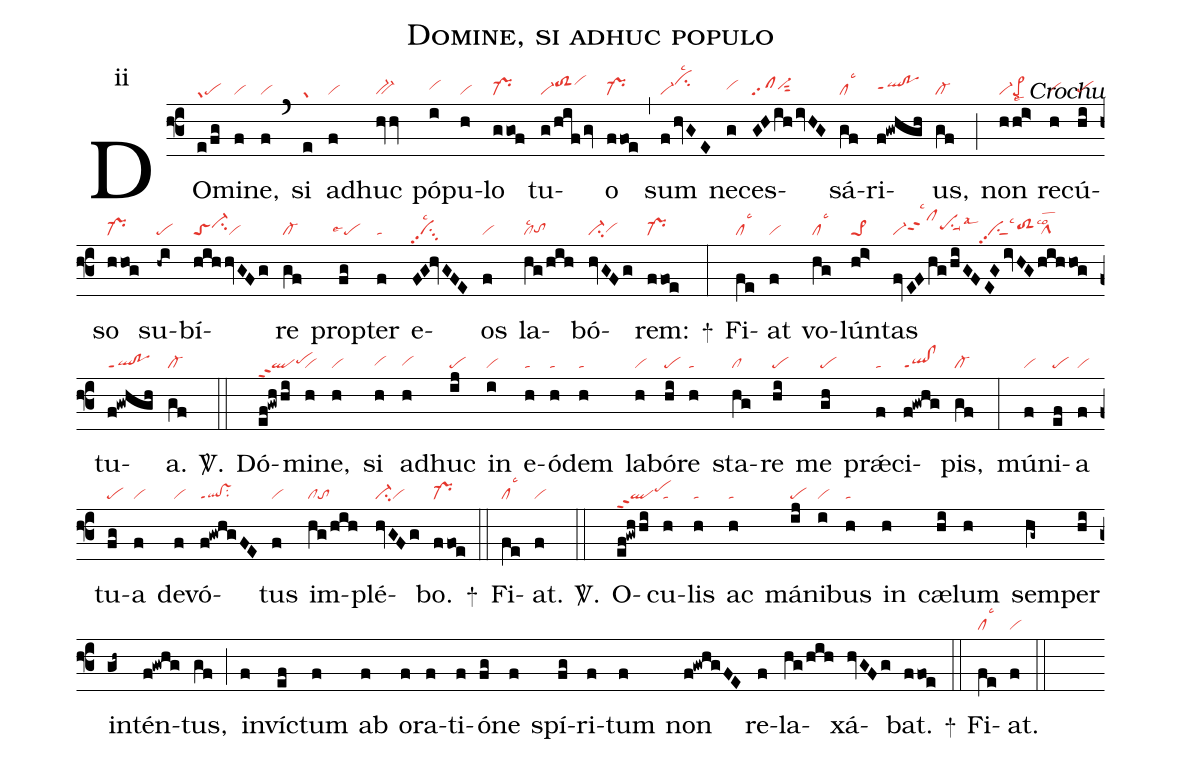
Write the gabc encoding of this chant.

name: Domine, si adhuc populo;
commentary: Crochu;
annotation: ii;
mode: 2;
nabc-lines: 1;
%%
(f3)
DO(e/fg|grpe)mi(f|vi)ne,(f|vi) (`)
si(e|gr) ad(f|vi)huc(hvhv|bv-) pó(i|vihh)pu(h|vi)lo(ggof|pr-) tu(g/hif/gv|vi-toS2hivihj)o(ffoe|pr-) (,)
sum(f/hvGE|vi-cihjlsc2) ne(g|vihh)ces(GHih/ivHG|sfvi-hhsut2)sá(gf|cllsc3)ri(f!gwhgh|qlhh!pohhppt1)us,(gf|cl-) (;)
non(hhi>|vi-pe>lse8) re(h|vihg)cú(hi|pehg)so(hhog|pr-) su(-hi|pe)bí(hihhvGFg|toSci-hivi)re(gf|cl-) prop(fg|``pelse4)ter(f|ta) e(FG!hvGFE|vipp2su3lsc2)os(f|vi) la(hg/hih|cllsc2tohg)bó(hvGFg|ci-vihg)rem:(ffoe|pr-) +(:)
Fi(fe|cllsc3)at(f|vi) vo(hg|cllsc3)lún(hi>|pe>1)tas(fvEFhg/hiGF/EGivHG/hihhog|vi-clhhppt2lsc2pehhsu1suu1vipp2su1sut1lsal1lsc3toS2hhclS1lsco2) tu(f!gwhgh|ql!poppt1)a.(gf|cl-) <sp>V/</sp>.(::)
Dó(ef!gwh/hi|qlppt2pehh)mi(h|vi)ne,(h|vi) si(h|vihg) ad(h|vihg)huc(ij|pe) in(i|vi) e(h|ta)ó(h|ta)dem(h|ta) la(h|vi)bó(hi|pe)re(h|ta) sta(hg|cl)re(hi|pe) me(gh|pe) prǽ(f|ta)ci(f!gwhg|ql!clppt1)pis,(gf|cl-) (:)
mú(f|vi)ni(ef|pe)a(f|vi) tu(fg|pe)a(f|vi) de(f|vi)vó(f!gwhgFE|ql!vsppt1su2)tus(f|vi) im(hg/hih|clto)plé(hvGF/g|ci-vi)bo.(ffoe|pr-) +(::)
Fi(fe|cllsc3)at.(f|vi) <sp>V/</sp>.(::)
O(ef!gwh/hi|qlppt2pehi)cu(h|ta)lis(h|ta) ac(h|ta) má(ij|pe)ni(i|vi)bus(h|ta) in(h) cæ(hi)lum(h) sem(hg~)per(hi) in(gh~)tén(f!gwhg)tus,(gf) (;)
in(f)víc(ef)tum(f) ab(f) o(f)ra(f)ti(f)ó(fg)ne(f) spí(fg)ri(f)tum(f) non(f!gwhgFE) re(f)la(hg/hih)xá(hvGFg)bat.(ffoe) +(::)
Fi(fe|cllsc3)at.(f|vi) (::)
